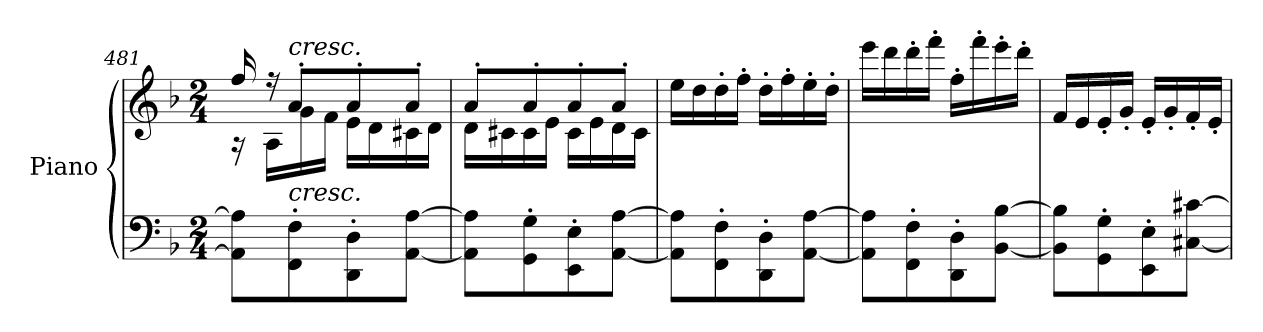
**kern	**kern
*part1	*part1
*staff2	*staff1
*I"Piano	*
*I'Pno	*
*clefF4	*clefG2
*k[b-]	*k[b-]
*M2/4	*M2/4
=481	=481
*	*^
8AA\] 8A\]L	16ff/	16r
.	16r	16A\LL
!	!LO:TX:a:i:t=cresc.	!
!LO:TX:a:i:t=cresc.	!	!
8FF\' 8F\'	8a'/L	16g\
.	.	16f\JJ
8DD\' 8D\'	8a'/	16e\LL
.	.	16d\
[8AA\ [8A\J	8a'/J	16c#X\
.	.	16d\JJ
=482	=482	=482
8AA\] 8A\]L	8a'/L	16d\LL
.	.	16c#X\
8GG\' 8G\'	8a'/	16c#\
.	.	16e\JJ
8EE\' 8E\'	8a'/	16c#\LL
.	.	16e\
[8AA\ [8A\J	8a'/J	16d\
.	.	16c#\JJ
*	*v	*v
!!LO:LB:g=z
=483	=483
8AA\] 8A\]L	16ee\LL
.	16dd\
8FF\' 8F\'	16dd'\
.	16ff'\JJ
8DD\' 8D\'	16dd'\LL
.	16ff'\
[8AA\ [8A\J	16ee'\
.	16dd'\JJ
=484	=484
8AA\] 8A\]L	16eee\LL
.	16ddd\
8FF\' 8F\'	16ddd'\
.	16fff'\JJ
8DD\' 8D\'	16ff'\LL
.	16fff'\
[8BB-\ [8B-\J	16eee'\
.	16ddd'\JJ
=485	=485
8BB-\] 8B-\]L	16f/LL
.	16e/
8GG\' 8G\'	16e'/
.	16g'/JJ
8EE\' 8E\'	16e'/LL
.	16g'/
[8C#X\ [8c#X\J	16f'/
.	16e'/JJ
=	=
*-	*-
